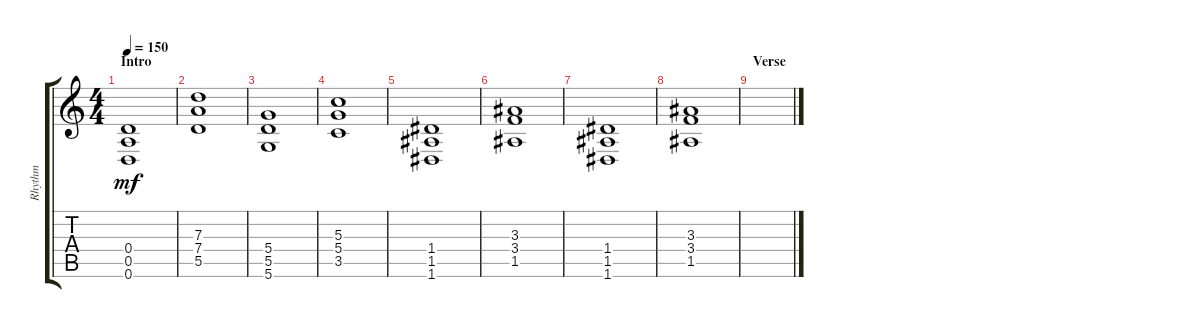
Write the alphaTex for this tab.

\track ("Rhythm" "Rhythm") {instrument acousticguitarsteel}
\staff {score tabs}
\tuning (E4 B3 G3 D3 A2 D2) {hide}
\ts (4 4)
\section ("" "Intro")
\tempo 150
\clef g2
\ks c
(0.4 0.5 0.6).1{dy mf instrument acousticguitarsteel} |
(7.3 7.4 5.5).1 |
(5.4 5.5 5.6).1 |
(5.3 5.4 3.5).1 |
(1.4 1.5 1.6).1 |
(3.3 3.4 1.5).1 |
(1.4 1.5 1.6).1 |
(3.3 3.4 1.5).1 |
\section ("" "Verse")
